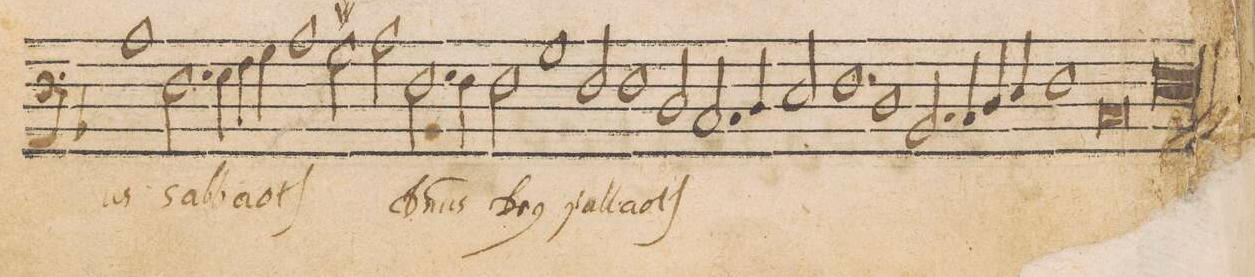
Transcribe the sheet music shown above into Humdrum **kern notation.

**kern	**text
*I"BASSVS	*
*clefF4	*
*k[b-]	*
*met(C|)	*
*M2/1	*
1c	-us
2.F\	sab-
4G\	-ba-
=24-	=24-
4A\	-oth
4B-\	.
1c	.
2Bni\	.
=25-	=25-
2c\	.
2.F\	D(o-
4F\	-mi)-
2F\	-nus
=26-	=26-
1B-y	De-
2F/	-(us)
1F\	ſab-
=27-	=27-
2D/	-ba-
2.C/	-oth
4D/	.
=28-	=28-
2E/	.
1F	.
1D/	.
=29-	=29-
2.BB-/	.
4C/	.
4D/	.
4E/	.
=30-	=30-
1F	.
0C	.
=31-	=31-
1Fl\	.
=32||-	=32||-
*-	*-
